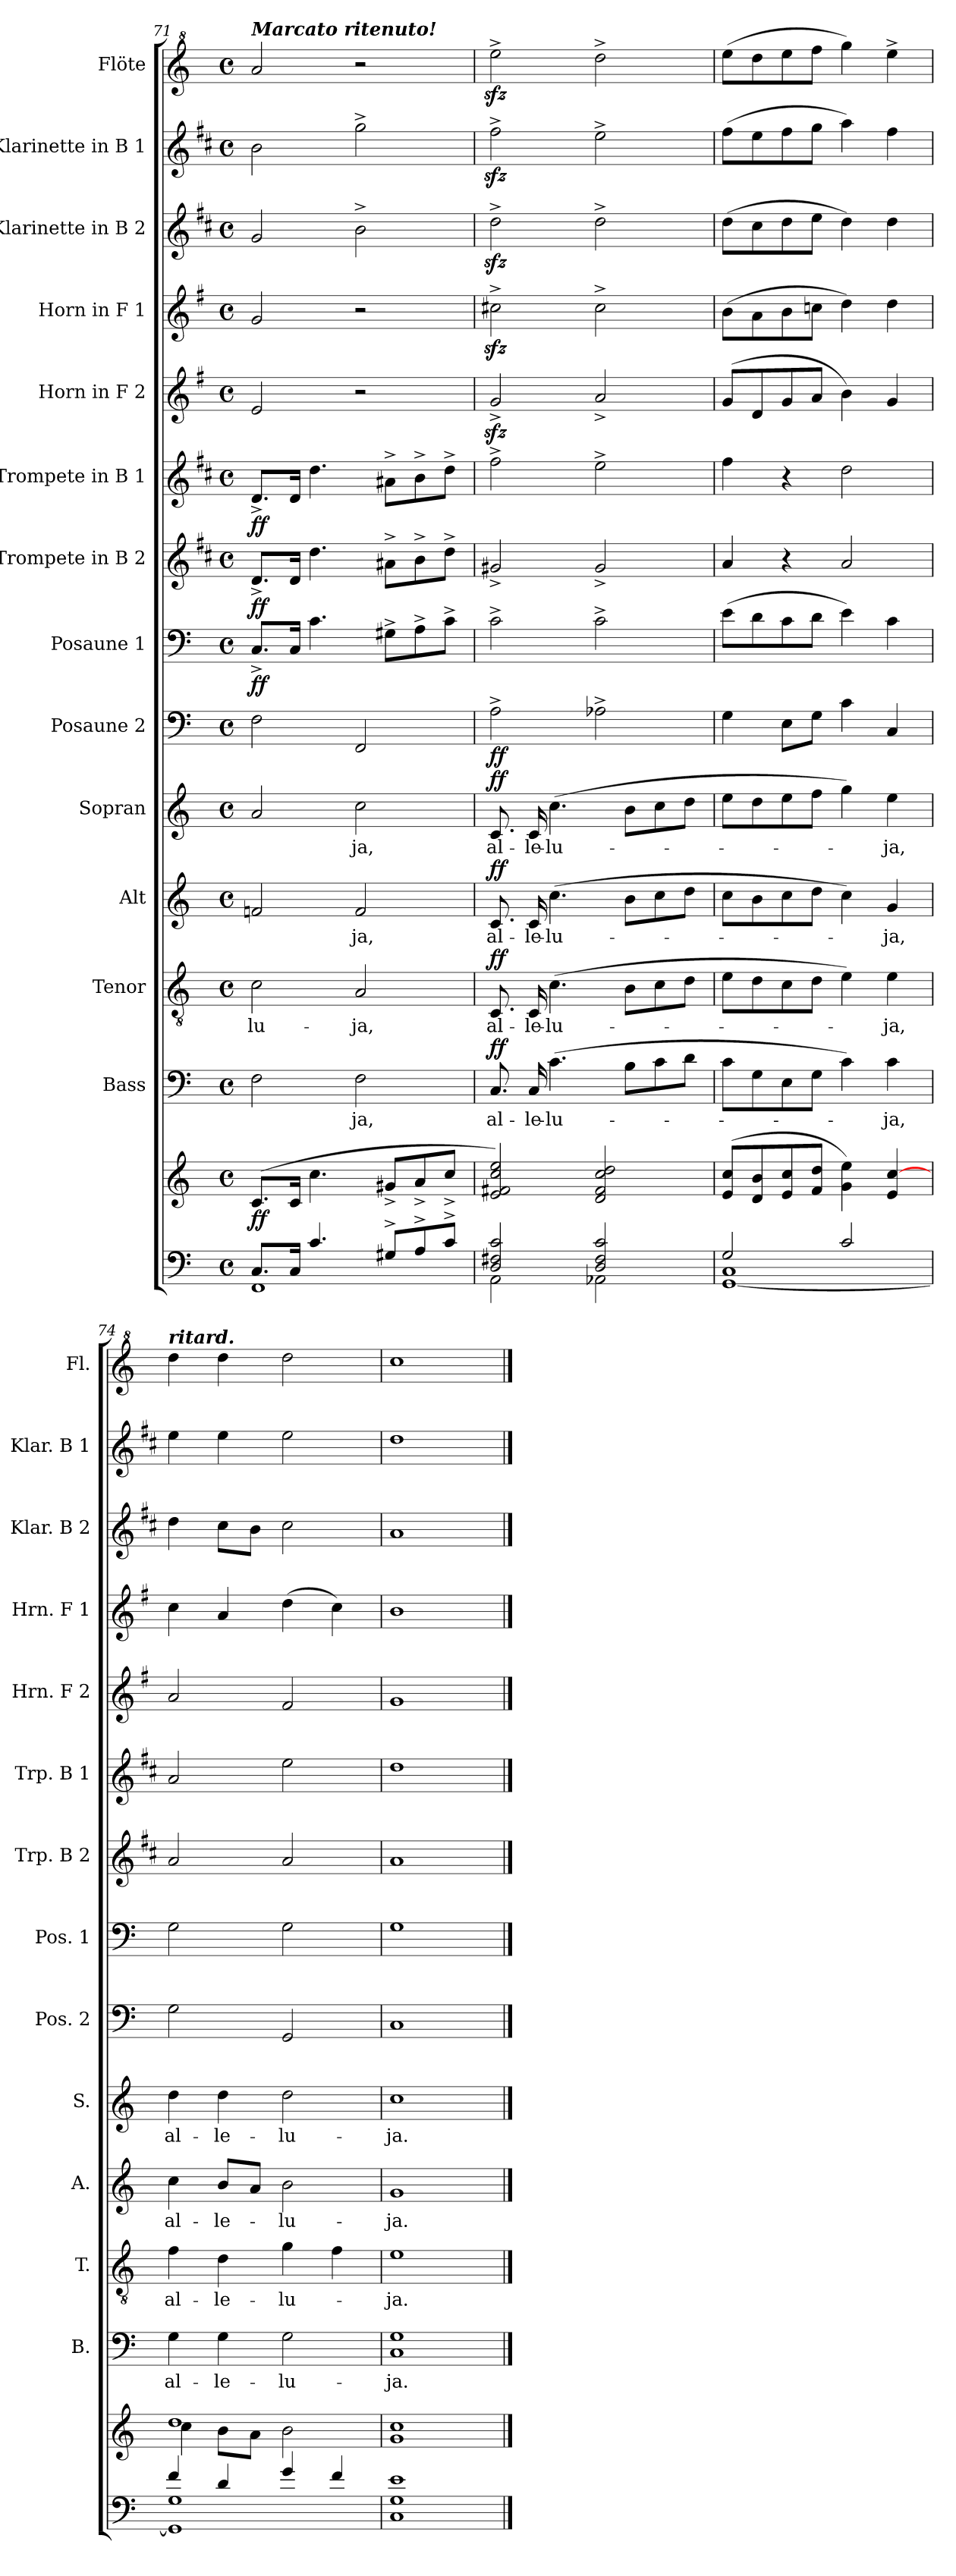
**kern	**kern	**dynam	**kern	**text	**dynam	**kern	**text	**dynam	**kern	**text	**dynam	**kern	**text	**dynam	**kern	**dynam	**kern	**dynam	**kern	**dynam	**kern	**dynam	**kern	**kern	**kern	**kern	**kern
*part14	*part14	*part14	*part13	*part13	*part13	*part12	*part12	*part12	*part11	*part11	*part11	*part10	*part10	*part10	*part9	*part9	*part8	*part8	*part7	*part7	*part6	*part6	*part5	*part4	*part3	*part2	*part1
*staff15	*staff14	*staff14/15	*staff13	*staff13	*staff13	*staff12	*staff12	*staff12	*staff11	*staff11	*staff11	*staff10	*staff10	*staff10	*staff9	*staff9	*staff8	*staff8	*staff7	*staff7	*staff6	*staff6	*staff5	*staff4	*staff3	*staff2	*staff1
*	*	*	*I"Bass	*	*	*I"Tenor	*	*	*I"Alt	*	*	*I"Sopran	*	*	*I"Posaune 2	*	*I"Posaune 1	*	*I"Trompete in B 2	*	*I"Trompete in B 1	*	*I"Horn in F 2	*I"Horn in F 1	*I"Klarinette in B 2	*I"Klarinette in B 1	*I"Flöte
*	*	*	*I'B.	*	*	*I'T.	*	*	*I'A.	*	*	*I'S.	*	*	*I'Pos. 2	*	*I'Pos. 1	*	*I'Trp. B 2	*	*I'Trp. B 1	*	*I'Hrn. F 2	*I'Hrn. F 1	*I'Klar. B 2	*I'Klar. B 1	*I'Fl.
*clefF4	*clefG2	*	*clefF4	*	*	*clefGv2	*	*	*clefG2	*	*	*clefG2	*	*	*clefF4	*	*clefF4	*	*clefG2	*	*clefG2	*	*clefG2	*clefG2	*clefG2	*clefG2	*clefG^2
*	*	*	*	*	*	*	*	*	*	*	*	*	*	*	*	*	*	*	*ITrd1c2	*	*ITrd1c2	*	*ITrd4c7	*ITrd4c7	*ITrd1c2	*ITrd1c2	*
*k[]	*k[]	*	*k[]	*	*	*k[]	*	*	*k[]	*	*	*k[]	*	*	*k[]	*	*k[]	*	*k[]	*	*k[]	*	*k[]	*k[]	*k[]	*k[]	*k[]
*C:	*C:	*	*C:	*	*	*C:	*	*	*C:	*	*	*C:	*	*	*C:	*	*C:	*	*C:	*	*C:	*	*C:	*C:	*C:	*C:	*C:
*M4/4	*M4/4	*	*M4/4	*	*	*M4/4	*	*	*M4/4	*	*	*M4/4	*	*	*M4/4	*	*M4/4	*	*M4/4	*	*M4/4	*	*M4/4	*M4/4	*M4/4	*M4/4	*M4/4
*met(c)	*met(c)	*	*met(c)	*	*	*met(c)	*	*	*met(c)	*	*	*met(c)	*	*	*met(c)	*	*met(c)	*	*met(c)	*	*met(c)	*	*met(c)	*met(c)	*met(c)	*met(c)	*met(c)
=71	=71	=71	=71	=71	=71	=71	=71	=71	=71	=71	=71	=71	=71	=71	=71	=71	=71	=71	=71	=71	=71	=71	=71	=71	=71	=71	=71
*^	*	*	*	*	*	*	*	*	*	*	*	*	*	*	*	*	*	*	*	*	*	*	*	*	*	*	*
!	!	!	!	!	!	!	!	!	!	!	!	!	!	!	!	!	!	!	!	!	!	!	!	!	!	!	!	!LO:TX:a:Bi:t=Marcato ritenuto!
!	!	!	!LO:DY:b	!	!	!	!	!LO:LY:b	!	!	!	!	!	!	!	!	!	!	!LO:DY:b	!	!LO:DY:b	!	!LO:DY:b	!	!	!	!	!
8.C/L	1FF	(>8.c/L	ff	2F\	.	.	2c\	-lu-	.	2fn/	.	.	2a/	.	.	2F\	.	8.C^</L	ff	8.c^</L	ff	8.c^</L	ff	2A/	2c/	2f/	2a\	2aa/
16C/Jk	.	16c/Jk	.	.	.	.	.	.	.	.	.	.	.	.	.	.	.	16C/Jk	.	16c/Jk	.	16c/Jk	.	.	.	.	.	.
4.c/	.	4.cc\	.	.	.	.	.	.	.	.	.	.	.	.	.	.	.	4.c\	.	4.cc\	.	4.cc\	.	.	.	.	.	.
!	!	!	!	!	!LO:LY:b	!	!	!LO:LY:b	!	!	!LO:LY:b	!	!	!LO:LY:b	!	!	!	!	!	!	!	!	!	!	!	!	!	!
.	.	.	.	2F\	-ja,	.	2A/	-ja,	.	2f/	-ja,	.	2cc\	-ja,	.	2FF/	.	.	.	.	.	.	.	2r	2r	2a^>\	2ff^>\	2r
8G#X^>/L	.	8g#X^</L	.	.	.	.	.	.	.	.	.	.	.	.	.	.	.	8G#X^>\L	.	8g#X^>\L	.	8g#X^>\L	.	.	.	.	.	.
8A^>/	.	8a^</	.	.	.	.	.	.	.	.	.	.	.	.	.	.	.	8A^>\	.	8a^>\	.	8a^>\	.	.	.	.	.	.
8c^>/J	.	8cc^</J	.	.	.	.	.	.	.	.	.	.	.	.	.	.	.	8c^>\J	.	8cc^>\J	.	8cc^>\J	.	.	.	.	.	.
=72	=72	=72	=72	=72	=72	=72	=72	=72	=72	=72	=72	=72	=72	=72	=72	=72	=72	=72	=72	=72	=72	=72	=72	=72	=72	=72	=72	=72
!	!	!	!	!	!LO:LY:b	!LO:DY:a	!	!LO:LY:b	!LO:DY:a	!	!LO:LY:b	!LO:DY:a	!	!LO:LY:b	!LO:DY:a	!	!LO:DY:b	!	!	!	!	!	!	!	!	!	!	!
2D/ 2F#X/ 2c/	2AA\	2e/ 2f#X/ 2cc/ 2ee/)	.	8.C/	al-	ff	8.C/	al-	ff	8.c/	al-	ff	8.c/	al-	ff	2A^>\	ff	2c^>\	.	2f#X^</	.	2ee^>\	.	2czz<^</	2f#Xzz<^>\	2cczz<^>\	2eezz<^>\	2eeezz<^>\
!	!	!	!	!	!LO:LY:b	!	!	!LO:LY:b	!	!	!LO:LY:b	!	!	!LO:LY:b	!	!	!	!	!	!	!	!	!	!	!	!	!	!
.	.	.	.	16C/	-le-	.	16C/	-le-	.	16c/	-le-	.	16c/	-le-	.	.	.	.	.	.	.	.	.	.	.	.	.	.
!	!	!	!	!	!LO:LY:b	!	!	!LO:LY:b	!	!	!LO:LY:b	!	!	!LO:LY:b	!	!	!	!	!	!	!	!	!	!	!	!	!	!
.	.	.	.	(>4.c\	-lu-	.	(>4.c\	-lu-	.	(>4.cc\	-lu-	.	(>4.cc\	-lu-	.	.	.	.	.	.	.	.	.	.	.	.	.	.
2D/ 2F#/ 2c/	2AA-X\	2d/ 2f#/ 2cc/ 2dd/	.	.	.	.	.	.	.	.	.	.	.	.	.	2A-X^>\	.	2c^>\	.	2f#^</	.	2dd^>\	.	2d^</	2f#^>\	2cc^>\	2dd^>\	2ddd^>\
.	.	.	.	8B\L	.	.	8B\L	.	.	8b\L	.	.	8b\L	.	.	.	.	.	.	.	.	.	.	.	.	.	.	.
.	.	.	.	8c\	.	.	8c\	.	.	8cc\	.	.	8cc\	.	.	.	.	.	.	.	.	.	.	.	.	.	.	.
.	.	.	.	8d\J	.	.	8d\J	.	.	8dd\J	.	.	8dd\J	.	.	.	.	.	.	.	.	.	.	.	.	.	.	.
=73	=73	=73	=73	=73	=73	=73	=73	=73	=73	=73	=73	=73	=73	=73	=73	=73	=73	=73	=73	=73	=73	=73	=73	=73	=73	=73	=73	=73
2G/	[<1GG 1C	(>8e/ 8cc/L	.	8c\L	.	.	8e\L	.	.	8cc\L	.	.	8ee\L	.	.	4G\	.	(>8e\L	.	4g/	.	4ee\	.	(>8c/L	(>8e\L	(>8cc\L	(>8ee\L	(>8eee\L
.	.	8d/ 8b/	.	8G\	.	.	8d\	.	.	8b\	.	.	8dd\	.	.	.	.	8d\	.	.	.	.	.	8G/	8d\	8b\	8dd\	8ddd\
.	.	8e/ 8cc/	.	8E\	.	.	8c\	.	.	8cc\	.	.	8ee\	.	.	8E\L	.	8c\	.	4r	.	4r	.	8c/	8e\	8cc\	8ee\	8eee\
.	.	8f/ 8dd/J	.	8G\J	.	.	8d\J	.	.	8dd\J	.	.	8ff\J	.	.	8G\J	.	8d\J	.	.	.	.	.	8d/J	8fn\J	8dd\J	8ff\J	8fff\J
2c/	.	4g\ 4ee\)	.	4c\)	.	.	4e\)	.	.	4cc\)	.	.	4gg\)	.	.	4c\	.	4e\)	.	2g/	.	2cc\	.	4e\)	4g\)	4cc\)	4gg\)	4ggg\)
!	!	!	!	!	!LO:LY:b	!	!	!LO:LY:b	!	!	!LO:LY:b	!	!	!LO:LY:b	!	!	!	!	!	!	!	!	!	!	!	!	!	!
.	.	4e/ [4cc/	.	4c\	-ja,	.	4e\	-ja,	.	4g/	-ja,	.	4ee\	-ja,	.	4C/	.	4c\	.	.	.	.	.	4c/	4g\	4cc\	4ee\	4eee^>\
=74	=74	=74	=74	=74	=74	=74	=74	=74	=74	=74	=74	=74	=74	=74	=74	=74	=74	=74	=74	=74	=74	=74	=74	=74	=74	=74	=74	=74
*	*	*^	*	*	*	*	*	*	*	*	*	*	*	*	*	*	*	*	*	*	*	*	*	*	*	*	*	*
!	!	!	!	!	!	!	!	!	!	!	!	!	!	!	!	!	!	!	!	!	!	!	!	!	!	!	!	!	!LO:TX:a:Bi:t=ritard.
!	!	!	!	!	!	!LO:LY:b	!	!	!LO:LY:b	!	!	!LO:LY:b	!	!	!LO:LY:b	!	!	!	!	!	!	!	!	!	!	!	!	!	!
4f/	1GG] 1G	1dd	4cc\	.	4G\	al-	.	4f\	al-	.	4cc\	al-	.	4dd\	al-	.	2G\	.	2G\	.	2g/	.	2g/	.	2d/	4f\	4cc\	4dd\	4ddd\
!	!	!	!	!	!	!LO:LY:b	!	!	!LO:LY:b	!	!	!LO:LY:b	!	!	!LO:LY:b	!	!	!	!	!	!	!	!	!	!	!	!	!	!
4d/	.	.	8b\L	.	4G\	-le-	.	4d\	-le-	.	8b/L	-le-	.	4dd\	-le-	.	.	.	.	.	.	.	.	.	.	4d/	8b\L	4dd\	4ddd\
.	.	.	8a\J	.	.	.	.	.	.	.	8a/J	.	.	.	.	.	.	.	.	.	.	.	.	.	.	.	8a\J	.	.
!	!	!	!	!	!	!LO:LY:b	!	!	!LO:LY:b	!	!	!LO:LY:b	!	!	!LO:LY:b	!	!	!	!	!	!	!	!	!	!	!	!	!	!
4g/	.	.	2b\	.	2G\	-lu-	.	4g\	-lu-	.	2b\	-lu-	.	2dd\	-lu-	.	2GG/	.	2G\	.	2g/	.	2dd\	.	2B/	(>4g\	2b\	2dd\	2ddd\
4f/	.	.	.	.	.	.	.	4f\	.	.	.	.	.	.	.	.	.	.	.	.	.	.	.	.	.	4f\)	.	.	.
=75	=75	=75	=75	=75	=75	=75	=75	=75	=75	=75	=75	=75	=75	=75	=75	=75	=75	=75	=75	=75	=75	=75	=75	=75	=75	=75	=75	=75	=75
!	!	!	!	!	!	!LO:LY:b	!	!	!LO:LY:b	!	!	!LO:LY:b	!	!	!LO:LY:b	!	!	!	!	!	!	!	!	!	!	!	!	!	!
1e	1C 1G	1cc	1g	.	1C 1G	-ja.	.	1e	-ja.	.	1g	-ja.	.	1cc	-ja.	.	1C	.	1G	.	1g	.	1cc	.	1c	1e	1g	1cc	1ccc
*v	*v	*	*	*	*	*	*	*	*	*	*	*	*	*	*	*	*	*	*	*	*	*	*	*	*	*	*	*	*
*	*v	*v	*	*	*	*	*	*	*	*	*	*	*	*	*	*	*	*	*	*	*	*	*	*	*	*	*	*
==	==	==	==	==	==	==	==	==	==	==	==	==	==	==	==	==	==	==	==	==	==	==	==	==	==	==	==
*-	*-	*-	*-	*-	*-	*-	*-	*-	*-	*-	*-	*-	*-	*-	*-	*-	*-	*-	*-	*-	*-	*-	*-	*-	*-	*-	*-
